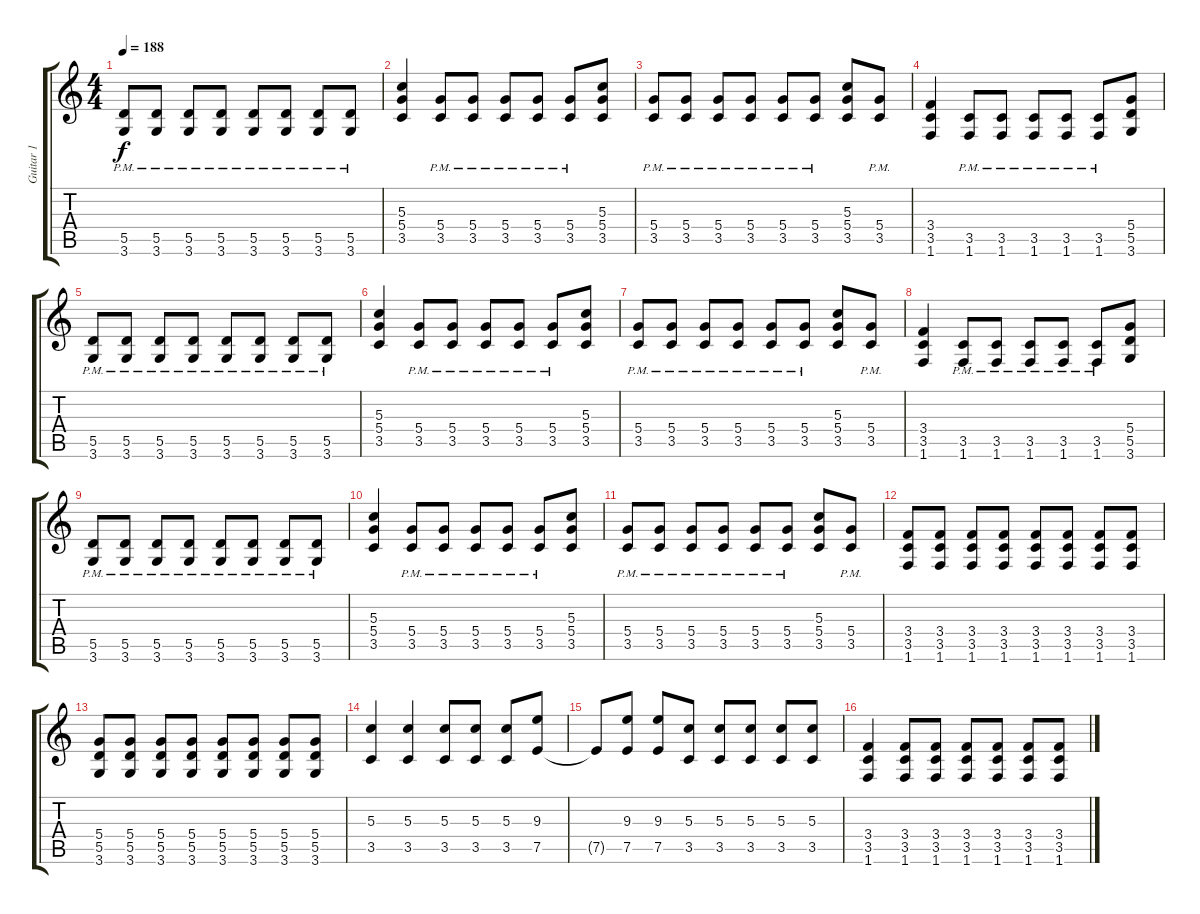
\track ("Guitar 1" "Guitar 1") {instrument electricguitarclean}
\staff {score tabs}
\tuning (E4 B3 G3 D3 A2 E2) {hide}
\ts (4 4)
\tempo 188
\clef g2
\ks c
(5.5{pm} 3.6{pm}).8{dy f} (5.5{pm} 3.6{pm}).8 (5.5{pm} 3.6{pm}).8 (5.5{pm} 3.6{pm}).8 (5.5{pm} 3.6{pm}).8 (5.5{pm} 3.6{pm}).8 (5.5{pm} 3.6{pm}).8 (5.5{pm} 3.6{pm}).8 |
(5.3 5.4 3.5).4 (5.4{pm} 3.5{pm}).8 (5.4{pm} 3.5{pm}).8 (5.4{pm} 3.5{pm}).8 (5.4{pm} 3.5{pm}).8 (5.4{pm} 3.5{pm}).8 (5.3 5.4 3.5).8 |
(5.4{pm} 3.5{pm}).8 (5.4{pm} 3.5{pm}).8 (5.4{pm} 3.5{pm}).8 (5.4{pm} 3.5{pm}).8 (5.4{pm} 3.5{pm}).8 (5.4{pm} 3.5{pm}).8 (5.3 5.4 3.5).8 (5.4{pm} 3.5{pm}).8 |
(3.4 3.5 1.6).4 (3.5{pm} 1.6{pm}).8 (3.5{pm} 1.6{pm}).8 (3.5{pm} 1.6{pm}).8 (3.5{pm} 1.6{pm}).8 (3.5{pm} 1.6{pm}).8 (5.4 5.5 3.6).8 |
(5.5{pm} 3.6{pm}).8 (5.5{pm} 3.6{pm}).8 (5.5{pm} 3.6{pm}).8 (5.5{pm} 3.6{pm}).8 (5.5{pm} 3.6{pm}).8 (5.5{pm} 3.6{pm}).8 (5.5{pm} 3.6{pm}).8 (5.5{pm} 3.6{pm}).8 |
(5.3 5.4 3.5).4{balance 8} (5.4{pm} 3.5{pm}).8{balance 0} (5.4{pm} 3.5{pm}).8 (5.4{pm} 3.5{pm}).8 (5.4{pm} 3.5{pm}).8 (5.4{pm} 3.5{pm}).8 (5.3 5.4 3.5).8 |
(5.4{pm} 3.5{pm}).8 (5.4{pm} 3.5{pm}).8 (5.4{pm} 3.5{pm}).8 (5.4{pm} 3.5{pm}).8 (5.4{pm} 3.5{pm}).8 (5.4{pm} 3.5{pm}).8 (5.3 5.4 3.5).8 (5.4{pm} 3.5{pm}).8 |
(3.4 3.5 1.6).4 (3.5{pm} 1.6{pm}).8 (3.5{pm} 1.6{pm}).8 (3.5{pm} 1.6{pm}).8 (3.5{pm} 1.6{pm}).8 (3.5{pm} 1.6{pm}).8 (5.4 5.5 3.6).8 |
(5.5{pm} 3.6{pm}).8 (5.5{pm} 3.6{pm}).8 (5.5{pm} 3.6{pm}).8 (5.5{pm} 3.6{pm}).8 (5.5{pm} 3.6{pm}).8 (5.5{pm} 3.6{pm}).8 (5.5{pm} 3.6{pm}).8 (5.5{pm} 3.6{pm}).8 |
(5.3 5.4 3.5).4 (5.4{pm} 3.5{pm}).8 (5.4{pm} 3.5{pm}).8 (5.4{pm} 3.5{pm}).8 (5.4{pm} 3.5{pm}).8 (5.4{pm} 3.5{pm}).8 (5.3 5.4 3.5).8 |
(5.4{pm} 3.5{pm}).8 (5.4{pm} 3.5{pm}).8 (5.4{pm} 3.5{pm}).8 (5.4{pm} 3.5{pm}).8 (5.4{pm} 3.5{pm}).8 (5.4{pm} 3.5{pm}).8 (5.3 5.4 3.5).8 (5.4{pm} 3.5{pm}).8 |
(3.4 3.5 1.6).8{balance 8} (3.4 3.5 1.6).8 (3.4 3.5 1.6).8 (3.4 3.5 1.6).8 (3.4 3.5 1.6).8 (3.4 3.5 1.6).8 (3.4 3.5 1.6).8 (3.4 3.5 1.6).8 |
(5.4 5.5 3.6).8 (5.4 5.5 3.6).8 (5.4 5.5 3.6).8 (5.4 5.5 3.6).8 (5.4 5.5 3.6).8 (5.4 5.5 3.6).8 (5.4 5.5 3.6).8 (5.4 5.5 3.6).8 |
(5.3 3.5).4 (5.3 3.5).4 (5.3 3.5).8 (5.3 3.5).8 (5.3 3.5).8 (9.3 7.5).8 |
7.5{t}.8 (9.3 7.5).8 (9.3 7.5).8 (5.3 3.5).8 (5.3 3.5).8 (5.3 3.5).8 (5.3 3.5).8 (5.3 3.5).8 |
(3.4 3.5 1.6).4 (3.4 3.5 1.6).8 (3.4 3.5 1.6).8 (3.4 3.5 1.6).8 (3.4 3.5 1.6).8 (3.4 3.5 1.6).8 (3.4 3.5 1.6).8
